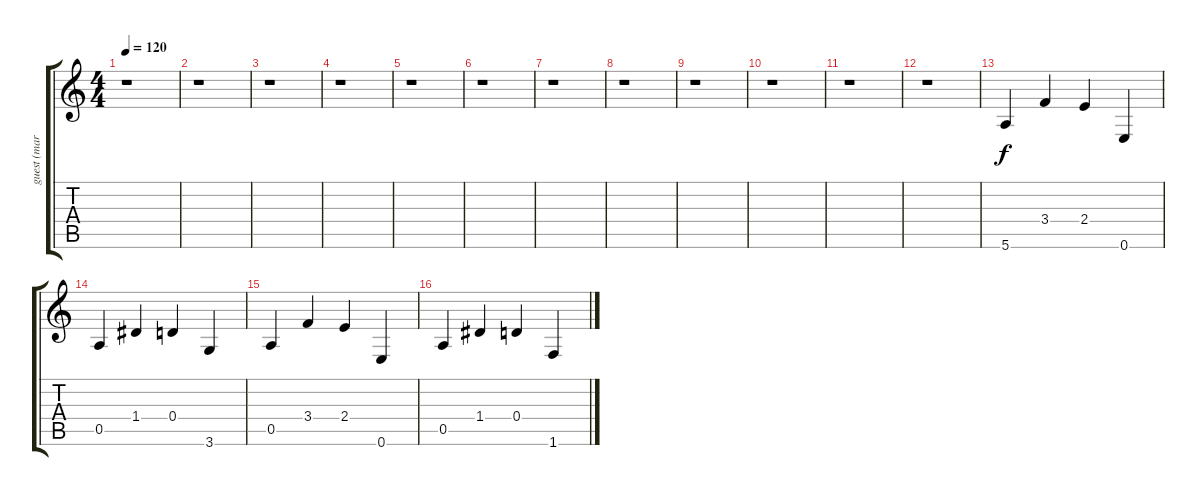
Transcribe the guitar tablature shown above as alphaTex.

\track ("guest (mark) guitar / back up singer" "guest (mar") {instrument distortionguitar}
\staff {score tabs}
\tuning (E4 B3 G3 D3 A2 E2) {hide}
\ts (4 4)
\tempo 120
\clef g2
\ks c
r.1{dy f} |
r.1 |
r.1 |
r.1 |
r.1 |
r.1 |
r.1 |
r.1 |
r.1 |
r.1 |
r.1 |
r.1 |
5.6.4 3.4.4 2.4.4 0.6.4 |
0.5.4 1.4.4 0.4.4 3.6.4 |
0.5.4 3.4.4 2.4.4 0.6.4 |
0.5.4 1.4.4 0.4.4 1.6.4
